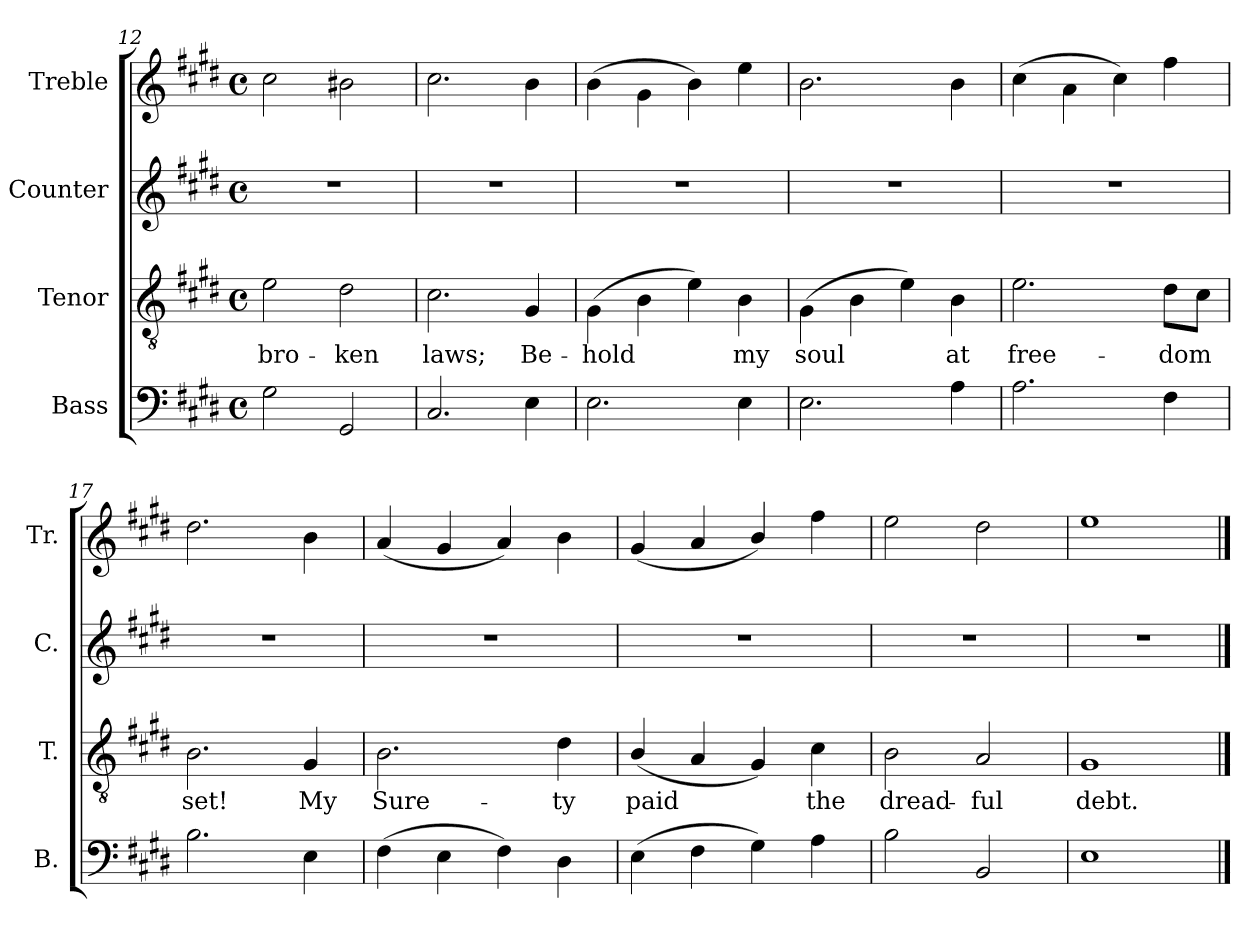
**kern	**kern	**text	**kern	**kern
*part4	*part3	*part3	*part2	*part1
*staff4	*staff3	*staff3	*staff2	*staff1
*I"Bass	*I"Tenor	*	*I"Counter	*I"Treble
*I'B.	*I'T.	*	*I'C.	*I'Tr.
*clefF4	*clefGv2	*	*clefG2	*clefG2
*k[f#c#g#d#]	*k[f#c#g#d#]	*	*k[f#c#g#d#]	*k[f#c#g#d#]
*M4/4	*M4/4	*	*M4/4	*M4/4
*met(c)	*met(c)	*	*met(c)	*met(c)
=12	=12	=12	=12	=12
2G#\	2e\	bro-	1r	2cc#\
2GG#/	2d#\	-ken	.	2b#X\
=13	=13	=13	=13	=13
2.C#/	2.c#\	laws;	1r	2.cc#\
4E\	4G#/	Be-	.	4b\
!!LO:LB:g=z
=14	=14	=14	=14	=14
2.E\	(4G#\	-hold	1r	(4b\
.	4B\	.	.	4g#\
.	4e\)	.	.	4b\)
4E\	4B\	my	.	4ee\
=15	=15	=15	=15	=15
2.E\	(4G#\	soul	1r	2.b\
.	4B\	.	.	.
.	4e\)	.	.	.
4A\	4B\	at	.	4b\
=16	=16	=16	=16	=16
2.A\	2.e\	free-	1r	(4cc#\
.	.	.	.	4a\
.	.	.	.	4cc#\)
4F#\	8d#\L	-dom	.	4ff#\
.	8c#\J	.	.	.
=17	=17	=17	=17	=17
2.B\	2.B\	set!	1r	2.dd#\
4E\	4G#/	My	.	4b\
=18	=18	=18	=18	=18
(4F#\	2.B\	Sure-	1r	(4a/
4E\	.	.	.	4g#/
4F#\)	.	.	.	4a/)
4D#\	4d#\	-ty	.	4b\
=19	=19	=19	=19	=19
(4E\	(4B/	paid	1r	(4g#/
4F#\	4A/	.	.	4a/
4G#\)	4G#/)	.	.	4b/)
4A\	4c#\	the	.	4ff#\
=20	=20	=20	=20	=20
2B\	2B\	dread-	1r	2ee\
2BB/	2A/	-ful	.	2dd#\
=21	=21	=21	=21	=21
1E	1G#	debt.	1r	1ee
==	==	==	==	==
*-	*-	*-	*-	*-
